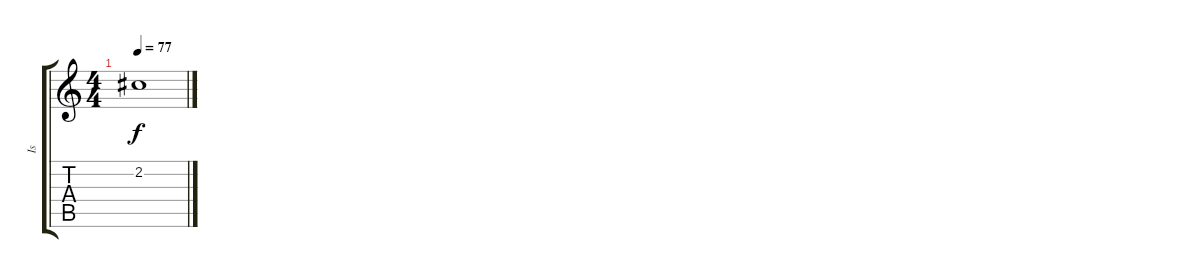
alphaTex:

\track ("Is" "Is") {instrument acousticguitarsteel}
\staff {score tabs}
\tuning (E4 B3 G3 D3 A2 E2) {hide}
\ts (4 4)
\tempo 77
\clef g2
\ks c
2.2{t}.1{dy f}
